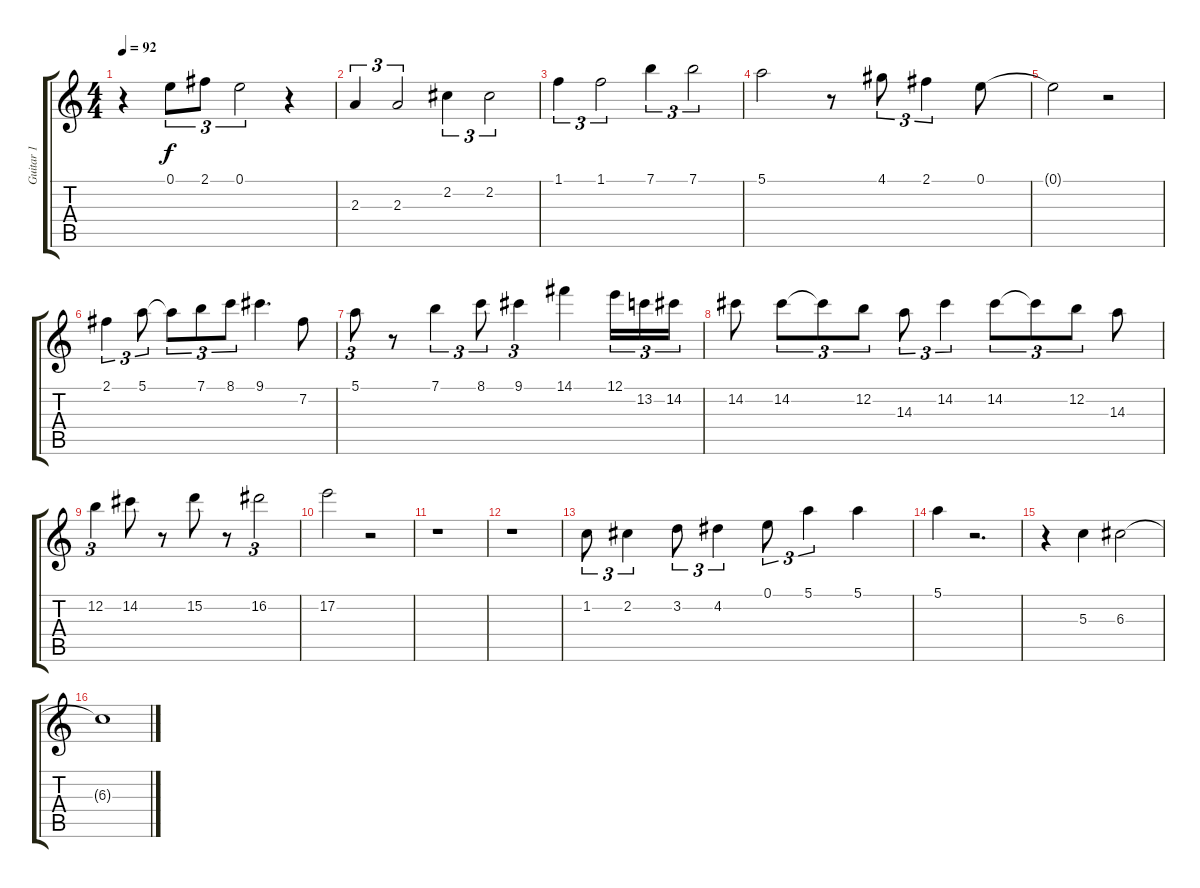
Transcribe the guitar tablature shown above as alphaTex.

\track ("Guitar 1" "Guitar 1") {instrument distortionguitar}
\staff {score tabs}
\tuning (E4 B3 G3 D3 A2 E2) {hide}
\ts (4 4)
\tempo 92
\clef g2
\ks c
r.4{dy f} 0.1.8{tu (3 2)} 2.1.8{tu (3 2)} 0.1.2{tu (3 2)} r.4 |
2.3.4{tu (3 2)} 2.3.2{tu (3 2)} 2.2.4{tu (3 2)} 2.2.2{tu (3 2)} |
1.1.4{tu (3 2)} 1.1.2{tu (3 2)} 7.1.4{tu (3 2)} 7.1.2{tu (3 2)} |
5.1.2 r.8 4.1.8{tu (3 2)} 2.1.4{tu (3 2)} 0.1.8 |
0.1{t}.2 r.2 |
2.1.4{tu (3 2)} 5.1.8{tu (3 2)} 5.1{t}.8{tu (3 2)} 7.1.8{tu (3 2)} 8.1.8{tu (3 2)} 9.1.4{d} 7.2.8 |
5.1.8{tu (3 2)} r.8 7.1.4{tu (3 2)} 8.1.8{tu (3 2)} 9.1.4{tu (3 2)} 14.1.4 12.1.16{tu (3 2)} 13.2.16{tu (3 2)} 14.2.16{tu (3 2)} |
14.2.8 14.2.8{tu (3 2)} 14.2{t}.8{tu (3 2)} 12.2.8{tu (3 2)} 14.3.8{tu (3 2)} 14.2.4{tu (3 2)} 14.2.8{tu (3 2)} 14.2{t}.8{tu (3 2)} 12.2.8{tu (3 2)} 14.3.8 |
12.2.4{tu (3 2)} 14.2.8 r.8 15.2.8 r.8 16.2.2{tu (3 2)} |
17.2.2 r.2 |
r.1 |
r.1 |
1.2.8{tu (3 2)} 2.2.4{tu (3 2)} 3.2.8{tu (3 2)} 4.2.4{tu (3 2)} 0.1.8{tu (3 2)} 5.1.4{tu (3 2)} 5.1.4 |
5.1.4 r.2{d} |
r.4 5.3.4 6.3.2 |
6.3{t}.1
